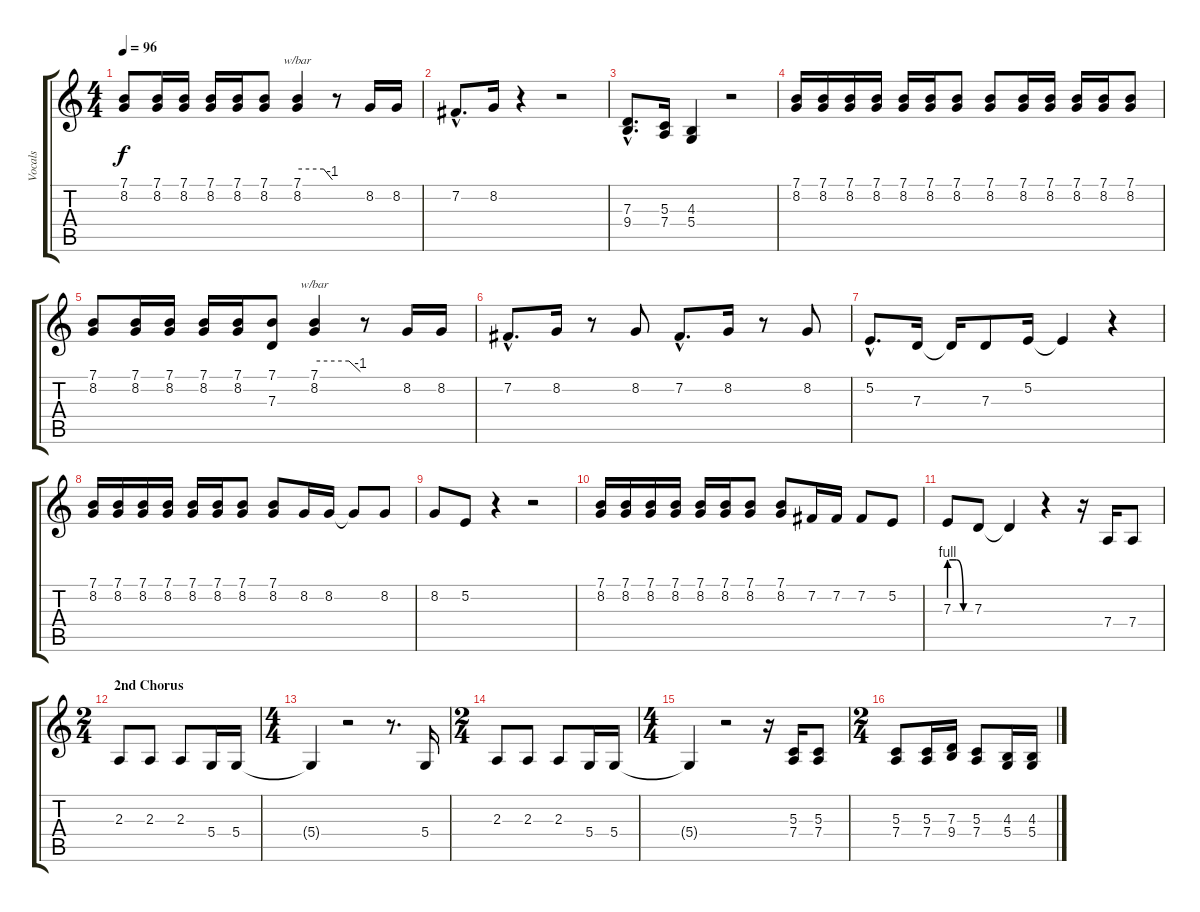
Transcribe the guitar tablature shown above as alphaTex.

\track ("Vocals" "Vocals") {instrument tenorsax}
\staff {score tabs}
\tuning (E4 B3 G3 D3 A2 E2) {hide}
\ts (4 4)
\tempo 96
\clef g2
\ks c
(7.1 8.2).8{dy f} (7.1 8.2).16 (7.1 8.2).16 (7.1 8.2).16 (7.1 8.2).16 (7.1 8.2).8 (7.1 8.2).4{tbe (custom default 0 0 45 0 60 -4)} r.8 8.2.16 8.2.16 |
7.2{hac}.8{d} 8.2.16 r.4 r.2 |
(7.3{hac} 9.4{hac}).8{d} (5.3 7.4).16 (4.3 5.4).4 r.2 |
(7.1 8.2).16 (7.1 8.2).16 (7.1 8.2).16 (7.1 8.2).16 (7.1 8.2).16 (7.1 8.2).16 (7.1 8.2).8 (7.1 8.2).8 (7.1 8.2).16 (7.1 8.2).16 (7.1 8.2).16 (7.1 8.2).16 (7.1 8.2).8 |
(7.1 8.2).8 (7.1 8.2).16 (7.1 8.2).16 (7.1 8.2).16 (7.1 8.2).16 (7.1 7.3).8 (7.1 8.2).4{tbe (custom default 0 0 45 0 60 -4)} r.8 8.2.16 8.2.16 |
7.2{hac}.8{d} 8.2.16 r.8 8.2.8 7.2{hac}.8{d} 8.2.16 r.8 8.2.8 |
5.2{hac}.8{d} 7.3.16 7.3{t}.16 7.3.8 5.2.16 5.2{t}.4 r.4 |
(7.1 8.2).16 (7.1 8.2).16 (7.1 8.2).16 (7.1 8.2).16 (7.1 8.2).16 (7.1 8.2).16 (7.1 8.2).8 (7.1 8.2).8 8.2.16 8.2.16 8.2{t}.8 8.2.8 |
8.2.8 5.2.8 r.4 r.2 |
(7.1 8.2).16 (7.1 8.2).16 (7.1 8.2).16 (7.1 8.2).16 (7.1 8.2).16 (7.1 8.2).16 (7.1 8.2).8 (7.1 8.2).8 7.2.16 7.2.16 7.2.8 5.2.8 |
7.3{be (custom 0 4 20 4 40 0 60 0)}.8 7.3.8 7.3{t}.4 r.4 r.16 7.4.16 7.4.8 |
\ts (2 4)
\section ("" "2nd Chorus")
2.3.8 2.3.8 2.3.8 5.4.16 5.4.16 |
\ts (4 4)
5.4{t}.4 r.2 r.8{d} 5.4.16 |
\ts (2 4)
2.3.8 2.3.8 2.3.8 5.4.16 5.4.16 |
\ts (4 4)
5.4{t}.4 r.2 r.16 (5.3 7.4).16 (5.3 7.4).8 |
\ts (2 4)
(5.3 7.4).8 (5.3 7.4).16 (7.3 9.4).16 (5.3 7.4).8 (4.3 5.4).16 (4.3 5.4).16
